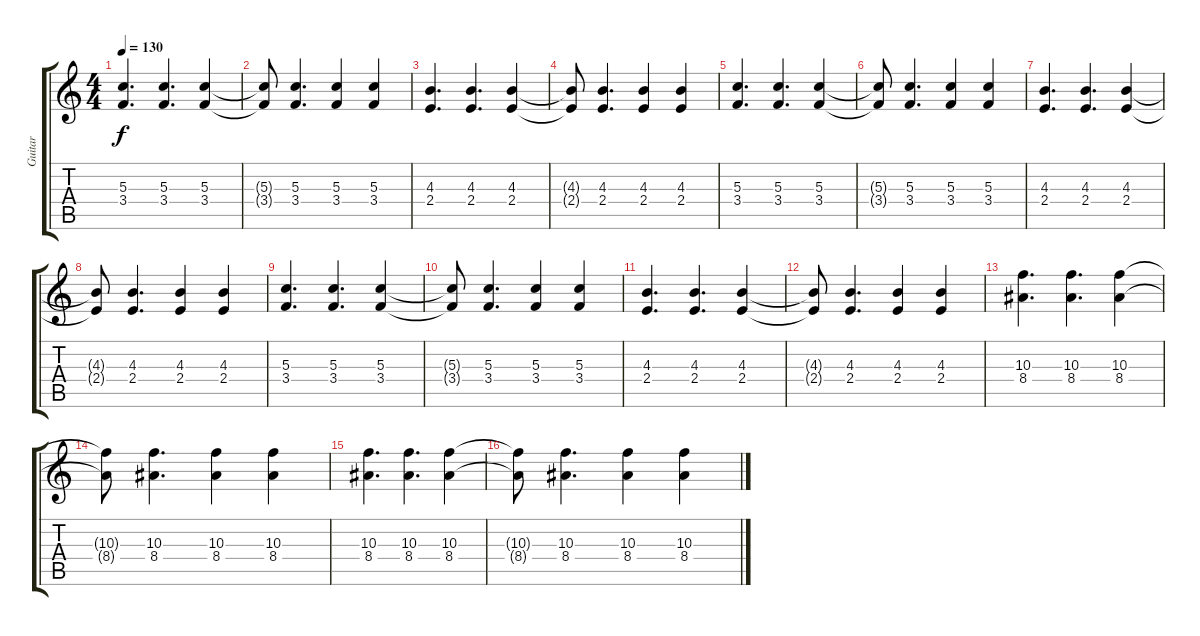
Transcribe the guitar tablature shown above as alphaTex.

\track ("Guitar" "Guitar") {instrument overdrivenguitar}
\staff {score tabs}
\tuning (E4 B3 G3 D3 A2 D2) {hide}
\ts (4 4)
\tempo 130
\clef g2
\ks c
(5.3 3.4).4{d dy f} (5.3 3.4).4{d} (5.3 3.4).4 |
(5.3{t} 3.4{t}).8 (5.3 3.4).4{d} (5.3 3.4).4 (5.3 3.4).4 |
(4.3 2.4).4{d} (4.3 2.4).4{d} (4.3 2.4).4 |
(4.3{t} 2.4{t}).8 (4.3 2.4).4{d} (4.3 2.4).4 (4.3 2.4).4 |
(5.3 3.4).4{d} (5.3 3.4).4{d} (5.3 3.4).4 |
(5.3{t} 3.4{t}).8 (5.3 3.4).4{d} (5.3 3.4).4 (5.3 3.4).4 |
(4.3 2.4).4{d} (4.3 2.4).4{d} (4.3 2.4).4 |
(4.3{t} 2.4{t}).8 (4.3 2.4).4{d} (4.3 2.4).4 (4.3 2.4).4 |
(5.3 3.4).4{d} (5.3 3.4).4{d} (5.3 3.4).4 |
(5.3{t} 3.4{t}).8 (5.3 3.4).4{d} (5.3 3.4).4 (5.3 3.4).4 |
(4.3 2.4).4{d} (4.3 2.4).4{d} (4.3 2.4).4 |
(4.3{t} 2.4{t}).8 (4.3 2.4).4{d} (4.3 2.4).4 (4.3 2.4).4 |
(10.3 8.4).4{d} (10.3 8.4).4{d} (10.3 8.4).4 |
(10.3{t} 8.4{t}).8 (10.3 8.4).4{d} (10.3 8.4).4 (10.3 8.4).4 |
(10.3 8.4).4{d} (10.3 8.4).4{d} (10.3 8.4).4 |
(10.3{t} 8.4{t}).8 (10.3 8.4).4{d} (10.3 8.4).4 (10.3 8.4).4
